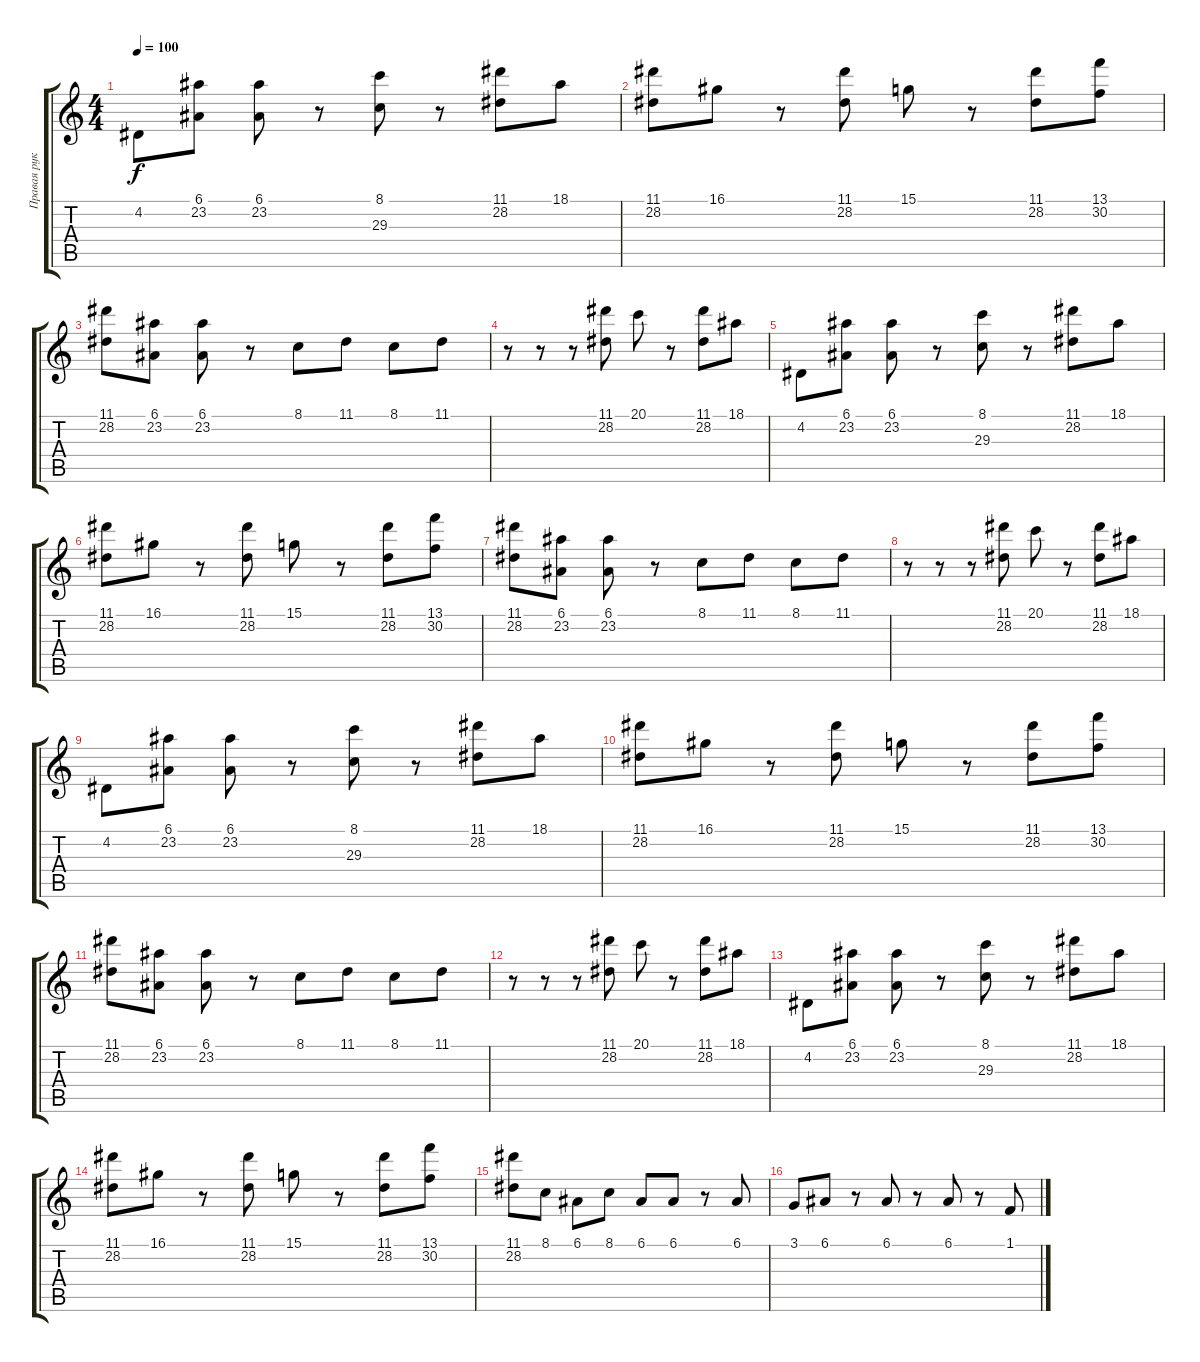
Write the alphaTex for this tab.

\track ("Правая рука" "Правая рук") {instrument acousticgrandpiano}
\staff {score tabs}
\tuning (E4 B3 G3 D3 A2 E2) {hide}
\ts (4 4)
\tempo 100
\clef g2
\ks c
4.2.8{dy f} (6.1 23.2).8 (6.1 23.2).8 r.8 (8.1 29.3).8 r.8 (11.1 28.2).8 18.1.8 |
(11.1 28.2).8 16.1.8 r.8 (11.1 28.2).8 15.1.8 r.8 (11.1 28.2).8 (13.1 30.2).8 |
(11.1 28.2).8 (6.1 23.2).8 (6.1 23.2).8 r.8 8.1.8 11.1.8 8.1.8 11.1.8 |
r.8 r.8 r.8 (11.1 28.2).8 20.1.8 r.8 (11.1 28.2).8 18.1.8 |
4.2.8 (6.1 23.2).8 (6.1 23.2).8 r.8 (8.1 29.3).8 r.8 (11.1 28.2).8 18.1.8 |
(11.1 28.2).8 16.1.8 r.8 (11.1 28.2).8 15.1.8 r.8 (11.1 28.2).8 (13.1 30.2).8 |
(11.1 28.2).8 (6.1 23.2).8 (6.1 23.2).8 r.8 8.1.8 11.1.8 8.1.8 11.1.8 |
r.8 r.8 r.8 (11.1 28.2).8 20.1.8 r.8 (11.1 28.2).8 18.1.8 |
4.2.8 (6.1 23.2).8 (6.1 23.2).8 r.8 (8.1 29.3).8 r.8 (11.1 28.2).8 18.1.8 |
(11.1 28.2).8 16.1.8 r.8 (11.1 28.2).8 15.1.8 r.8 (11.1 28.2).8 (13.1 30.2).8 |
(11.1 28.2).8 (6.1 23.2).8 (6.1 23.2).8 r.8 8.1.8 11.1.8 8.1.8 11.1.8 |
r.8 r.8 r.8 (11.1 28.2).8 20.1.8 r.8 (11.1 28.2).8 18.1.8 |
4.2.8 (6.1 23.2).8 (6.1 23.2).8 r.8 (8.1 29.3).8 r.8 (11.1 28.2).8 18.1.8 |
(11.1 28.2).8 16.1.8 r.8 (11.1 28.2).8 15.1.8 r.8 (11.1 28.2).8 (13.1 30.2).8 |
(11.1 28.2).8 8.1.8 6.1.8 8.1.8 6.1.8 6.1.8 r.8 6.1.8 |
3.1.8 6.1.8 r.8 6.1.8 r.8 6.1.8 r.8 1.1.8
